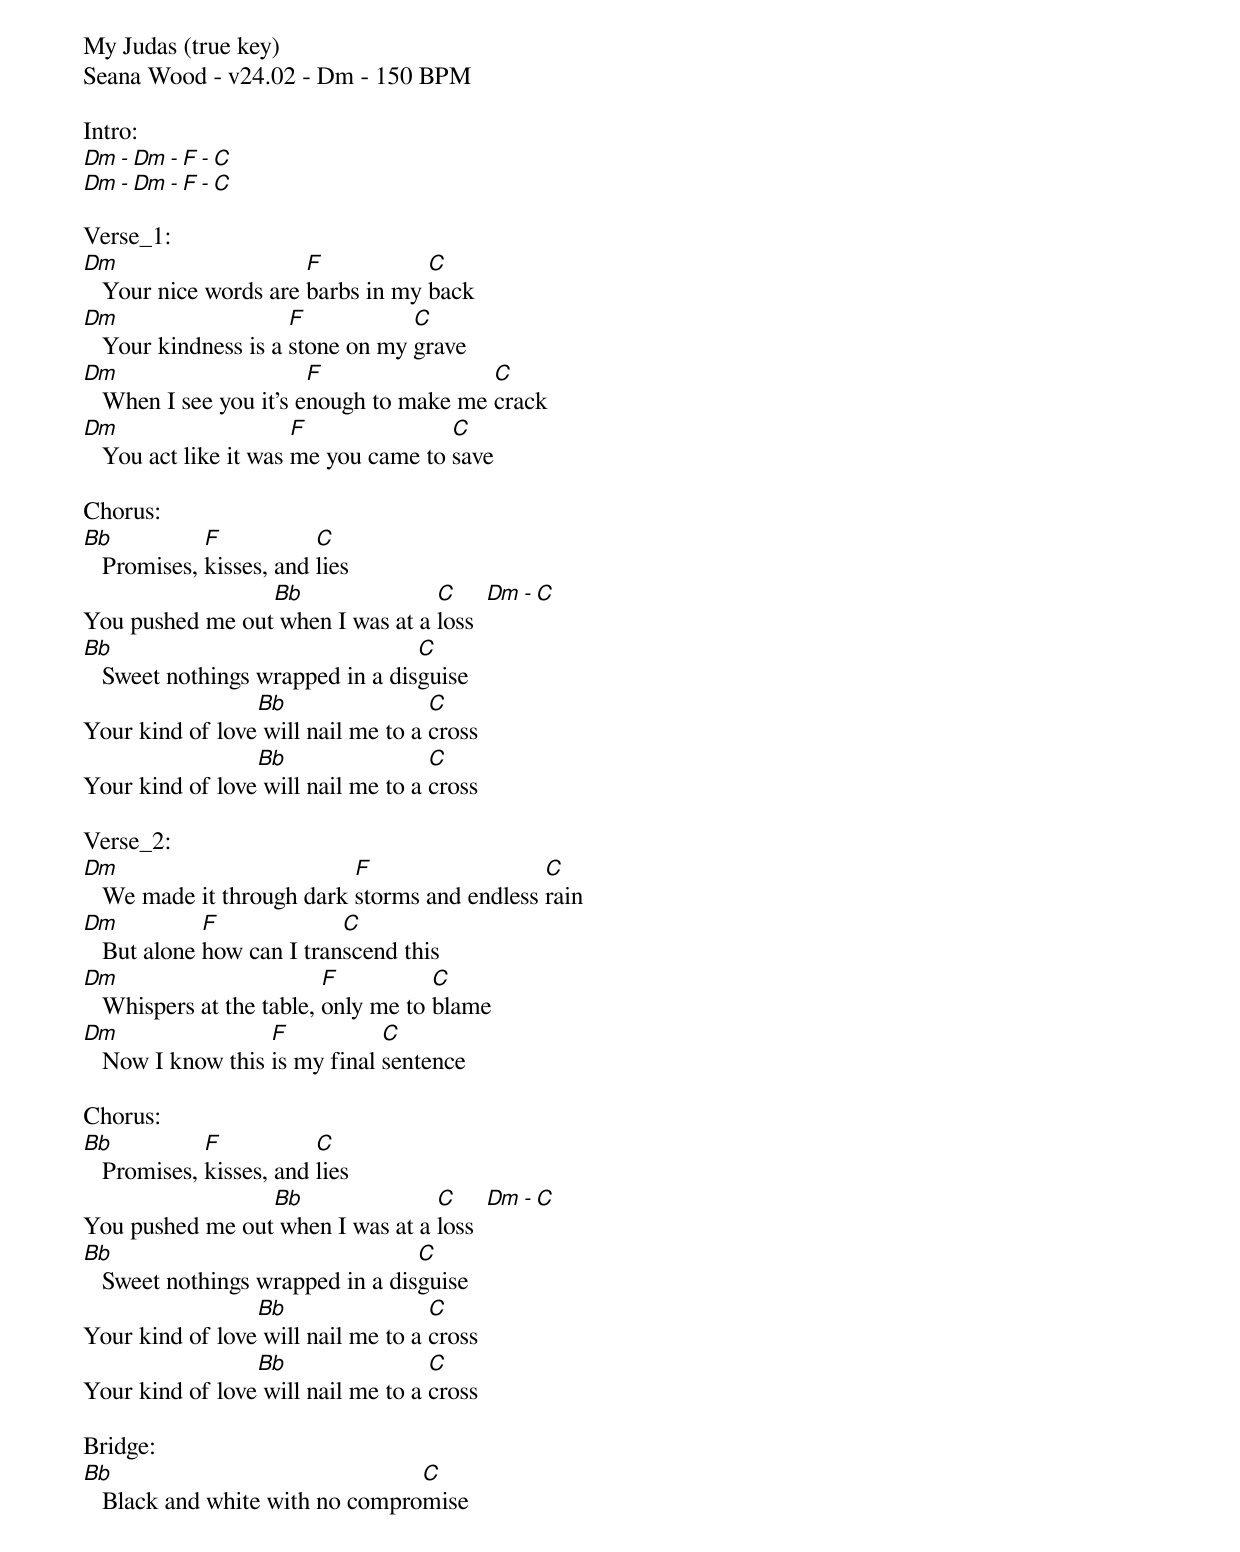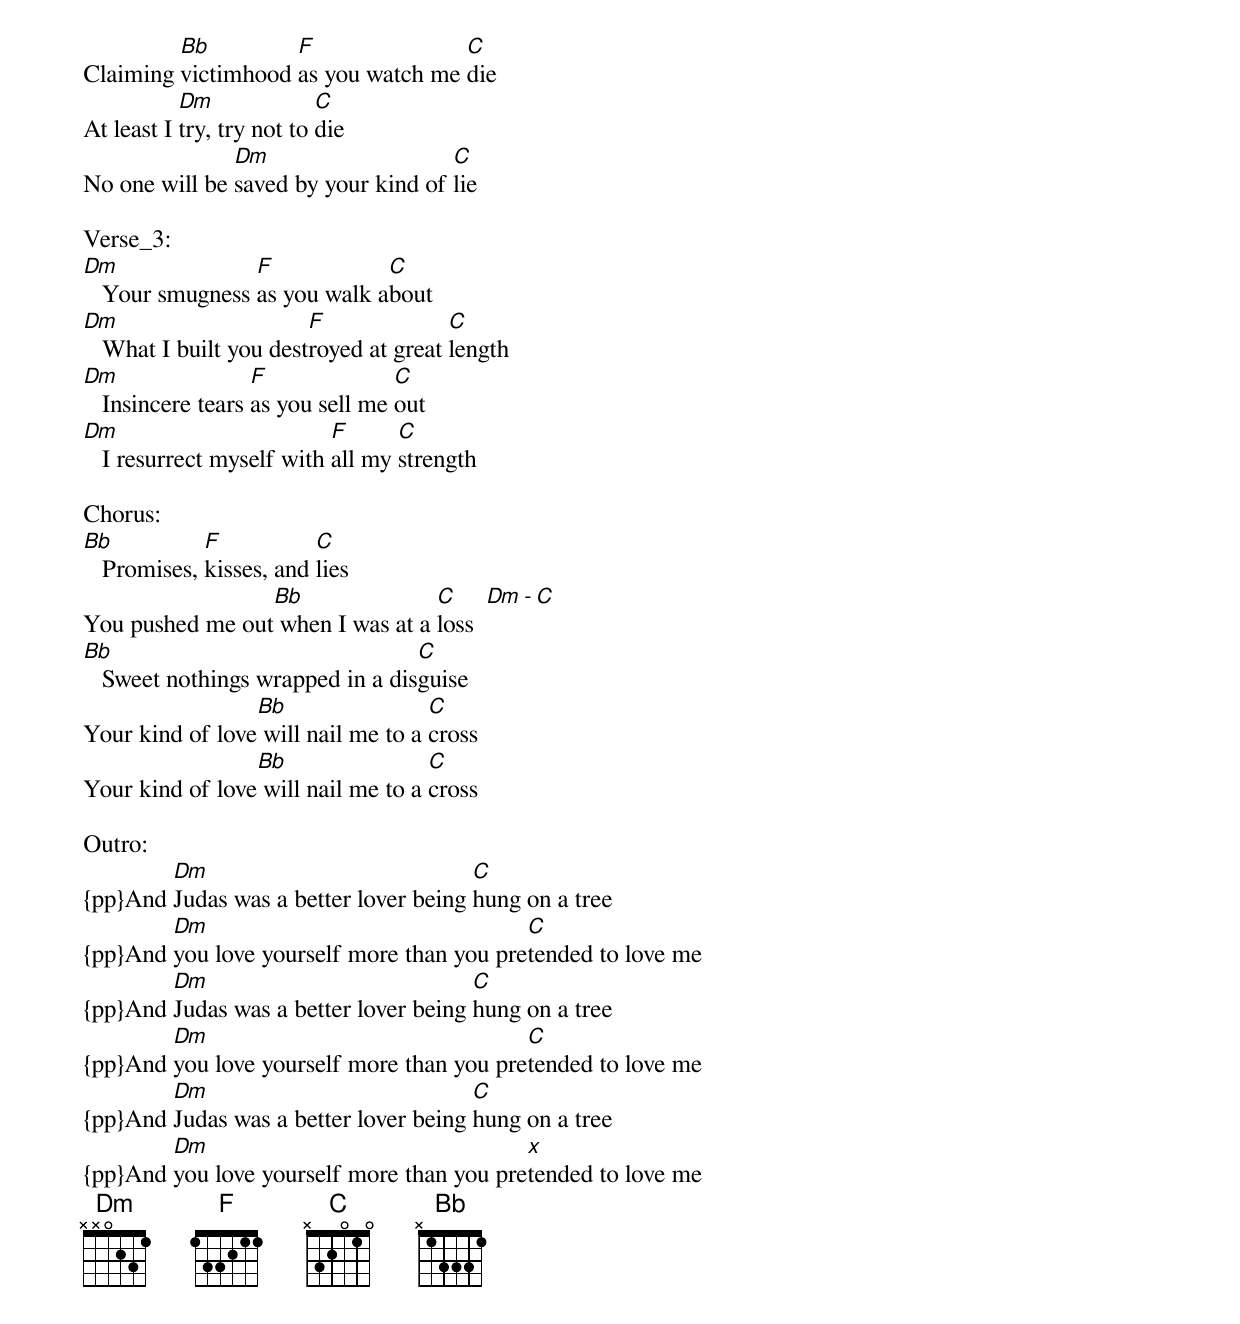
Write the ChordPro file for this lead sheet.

My Judas (true key)
Seana Wood - v24.02 - Dm - 150 BPM

Intro:
[Dm - Dm - F - C]
[Dm - Dm - F - C]

Verse_1:
[Dm]   Your nice words are [F]barbs in my [C]back
[Dm]   Your kindness is a [F]stone on my [C]grave
[Dm]   When I see you it’s e[F]nough to make me [C]crack
[Dm]   You act like it was [F]me you came to [C]save

Chorus:
[Bb]   Promises, [F]kisses, and [C]lies
You pushed me out[Bb] when I was at a [C]loss  [Dm - C]
[Bb]   Sweet nothings wrapped in a dis[C]guise
Your kind of love[Bb] will nail me to a [C]cross
Your kind of love[Bb] will nail me to a [C]cross

Verse_2:
[Dm]   We made it through dark [F]storms and endless [C]rain
[Dm]   But alone [F]how can I tran[C]scend this
[Dm]   Whispers at the table, [F]only me to [C]blame
[Dm]   Now I know this [F]is my final [C]sentence

Chorus:
[Bb]   Promises, [F]kisses, and [C]lies
You pushed me out[Bb] when I was at a [C]loss  [Dm - C]
[Bb]   Sweet nothings wrapped in a dis[C]guise
Your kind of love[Bb] will nail me to a [C]cross
Your kind of love[Bb] will nail me to a [C]cross

Bridge:
[Bb]   Black and white with no compro[C]mise
Claiming [Bb]victimhood [F]as you watch me [C]die
At least I [Dm]try, try not to [C]die
No one will be [Dm]saved by your kind of [C]lie

Verse_3:
[Dm]   Your smugness [F]as you walk a[C]bout
[Dm]   What I built you dest[F]royed at great [C]length
[Dm]   Insincere tears [F]as you sell me [C]out
[Dm]   I resurrect myself with [F]all my [C]strength

Chorus:
[Bb]   Promises, [F]kisses, and [C]lies
You pushed me out[Bb] when I was at a [C]loss  [Dm - C]
[Bb]   Sweet nothings wrapped in a dis[C]guise
Your kind of love[Bb] will nail me to a [C]cross
Your kind of love[Bb] will nail me to a [C]cross

Outro:
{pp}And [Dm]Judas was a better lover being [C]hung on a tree
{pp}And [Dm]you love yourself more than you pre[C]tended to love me
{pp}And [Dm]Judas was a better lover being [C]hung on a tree
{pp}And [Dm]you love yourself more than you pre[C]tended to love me
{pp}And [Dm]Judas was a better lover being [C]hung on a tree
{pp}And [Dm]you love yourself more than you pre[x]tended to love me
